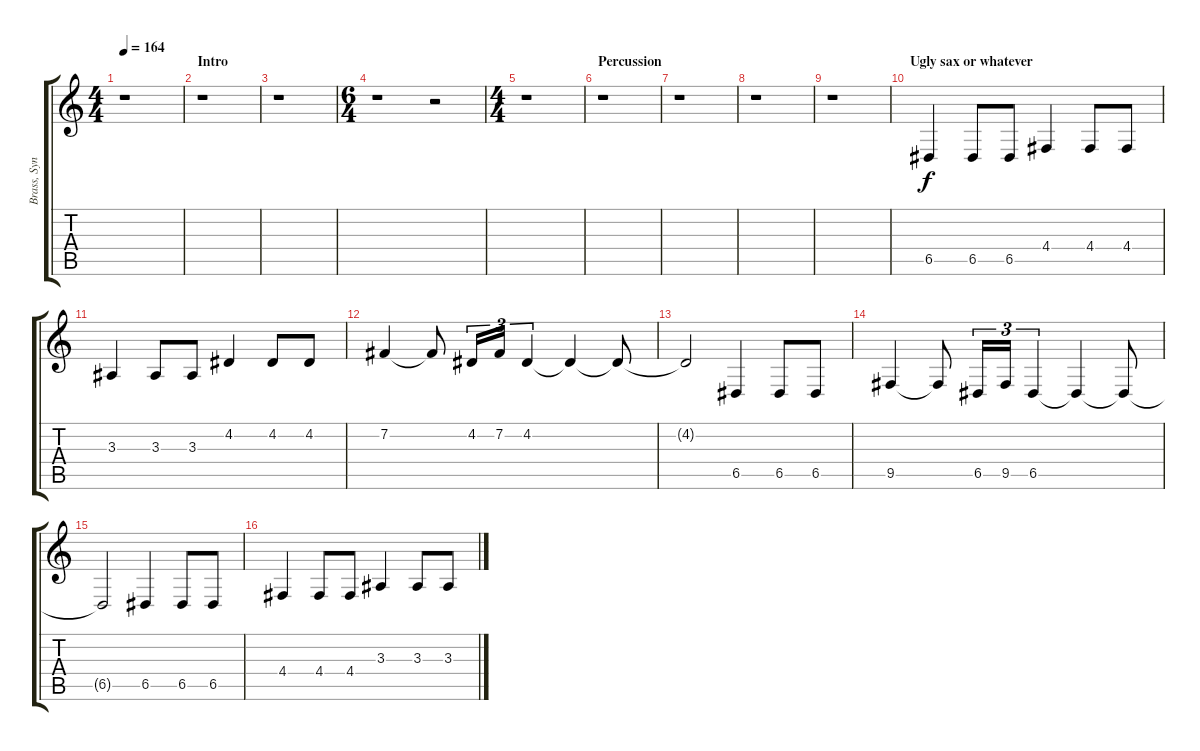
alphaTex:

\track ("Brass, Synth, Keys, and Accordion" "Brass, Syn") {instrument tenorsax}
\staff {score tabs}
\tuning (E4 B3 G3 D3 A2 E2) {hide}
\ts (4 4)
\tempo 164
\clef g2
\ks c
r.1{dy f instrument tenorsax} |
\section ("" "Intro")
r.1 |
r.1 |
\ts (6 4)
r.1 r.2 |
\ts (4 4)
r.1 |
\section ("" "Percussion")
r.1 |
r.1 |
r.1 |
r.1 |
\section ("" "Ugly sax or whatever")
6.5.4 6.5.8 6.5.8 4.4.4 4.4.8 4.4.8 |
3.3.4 3.3.8 3.3.8 4.2.4 4.2.8 4.2.8 |
7.2.4 7.2{t}.8 4.2.16{tu (3 2)} 7.2.16{tu (3 2)} 4.2.4{tu (3 2)} 4.2{t}.4 4.2{t}.8 |
4.2{t}.2 6.5.4 6.5.8 6.5.8 |
9.5.4 9.5{t}.8 6.5.16{tu (3 2)} 9.5.16{tu (3 2)} 6.5.4{tu (3 2)} 6.5{t}.4 6.5{t}.8 |
6.5{t}.2 6.5.4 6.5.8 6.5.8 |
4.4.4 4.4.8 4.4.8 3.3.4 3.3.8 3.3.8
